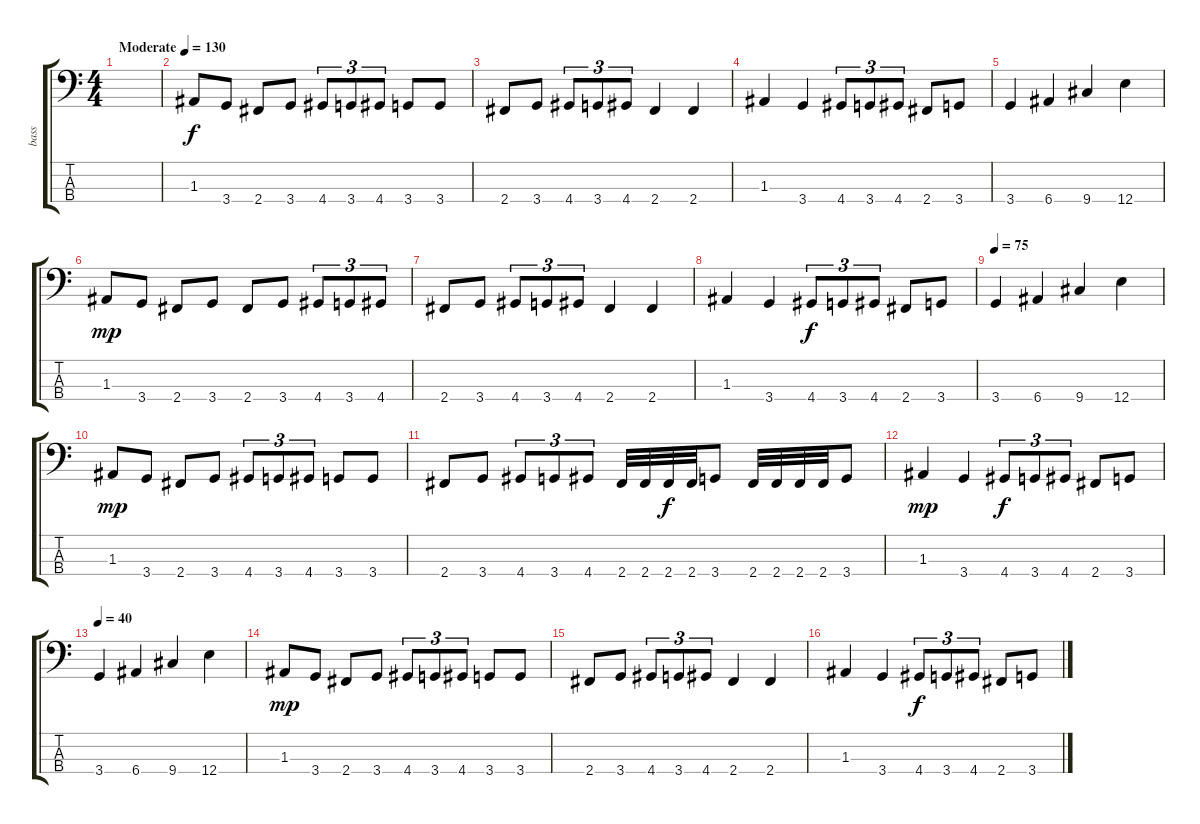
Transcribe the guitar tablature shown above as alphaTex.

\track ("bass" "bass") {instrument electricbassfinger}
\staff {score tabs}
\tuning (G2 D2 A1 E1) {hide}
\ts (4 4)
\tempo (130 "Moderate")
\clef f4
\ks c
|
1.3.8 3.4.8 2.4.8 3.4.8 4.4.8{tu (3 2)} 3.4.8{tu (3 2)} 4.4.8{tu (3 2)} 3.4.8 3.4.8 |
2.4.8 3.4.8 4.4.8{tu (3 2)} 3.4.8{tu (3 2)} 4.4.8{tu (3 2)} 2.4.4 2.4.4 |
1.3.4 3.4.4 4.4.8{tu (3 2) dy f} 3.4.8{tu (3 2)} 4.4.8{tu (3 2)} 2.4.8 3.4.8 |
3.4.4 6.4.4 9.4.4 12.4.4 |
1.3.8{dy mp} 3.4.8 2.4.8 3.4.8 2.4.8 3.4.8 4.4.8{tu (3 2)} 3.4.8{tu (3 2)} 4.4.8{tu (3 2)} |
2.4.8 3.4.8 4.4.8{tu (3 2)} 3.4.8{tu (3 2)} 4.4.8{tu (3 2)} 2.4.4 2.4.4 |
1.3.4 3.4.4 4.4.8{tu (3 2) dy f} 3.4.8{tu (3 2)} 4.4.8{tu (3 2)} 2.4.8 3.4.8 |
\tempo 75
3.4.4 6.4.4 9.4.4 12.4.4 |
1.3.8{dy mp} 3.4.8 2.4.8 3.4.8 4.4.8{tu (3 2)} 3.4.8{tu (3 2)} 4.4.8{tu (3 2)} 3.4.8 3.4.8 |
2.4.8 3.4.8 4.4.8{tu (3 2)} 3.4.8{tu (3 2)} 4.4.8{tu (3 2)} 2.4.32 2.4.32 2.4.32{dy f} 2.4.32 3.4.8 2.4.32 2.4.32 2.4.32 2.4.32 3.4.8 |
1.3.4{dy mp} 3.4.4 4.4.8{tu (3 2) dy f} 3.4.8{tu (3 2)} 4.4.8{tu (3 2)} 2.4.8 3.4.8 |
\tempo 40
3.4.4 6.4.4 9.4.4 12.4.4 |
1.3.8{dy mp} 3.4.8 2.4.8 3.4.8 4.4.8{tu (3 2)} 3.4.8{tu (3 2)} 4.4.8{tu (3 2)} 3.4.8 3.4.8 |
2.4.8 3.4.8 4.4.8{tu (3 2)} 3.4.8{tu (3 2)} 4.4.8{tu (3 2)} 2.4.4 2.4.4 |
1.3.4 3.4.4 4.4.8{tu (3 2) dy f} 3.4.8{tu (3 2)} 4.4.8{tu (3 2)} 2.4.8 3.4.8
